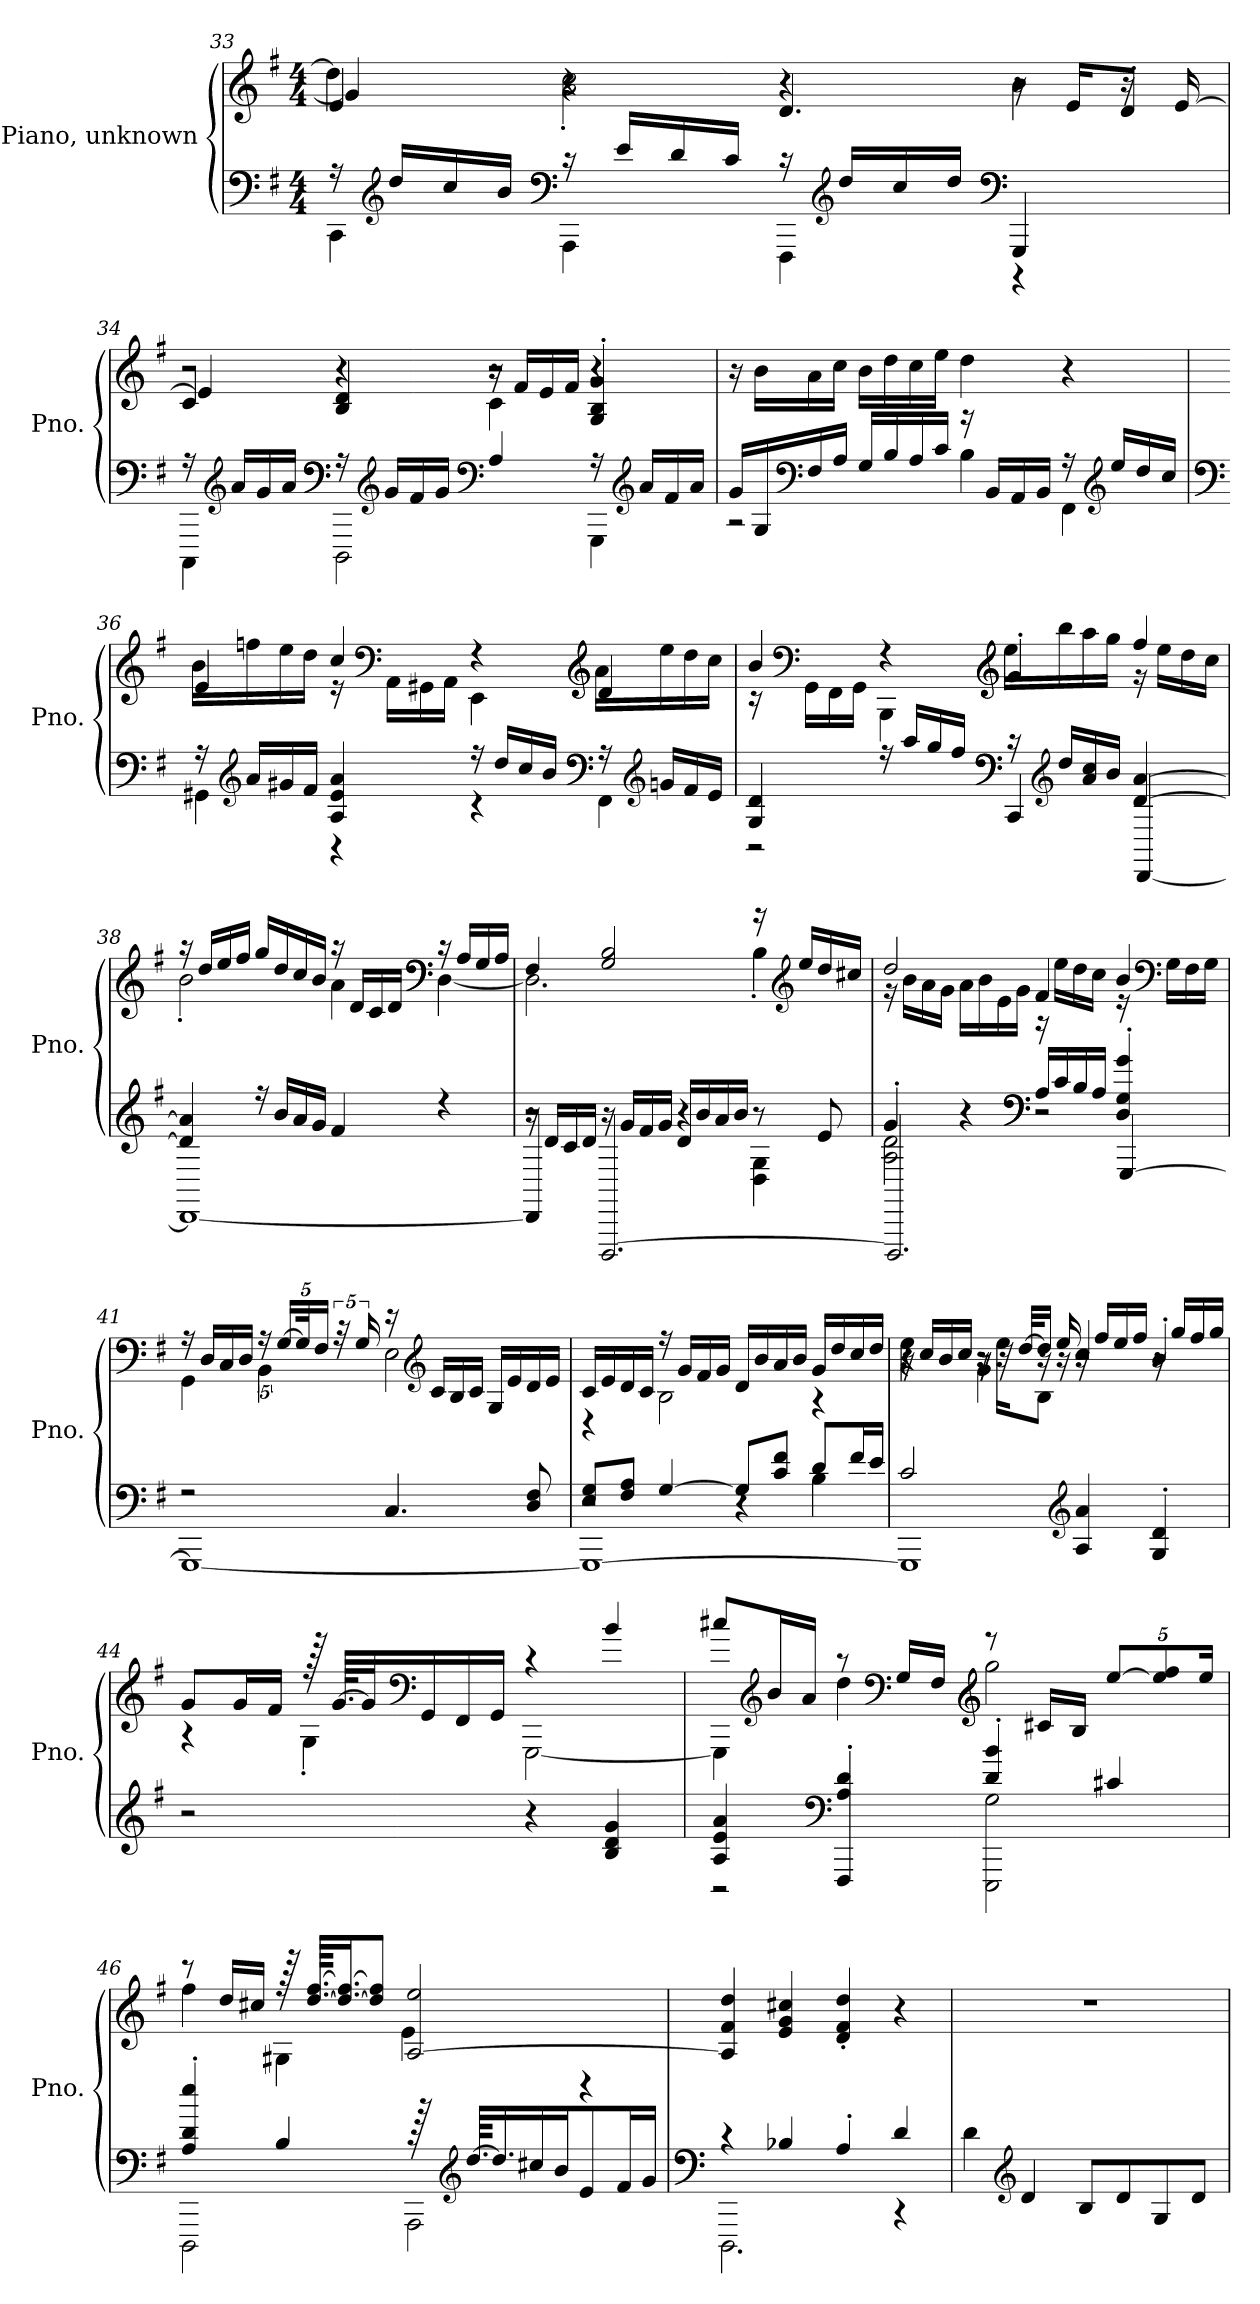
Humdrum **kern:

**kern	**kern
*part1	*part1
*staff2	*staff1
*I"Piano, unknown	*
*I'Pno.	*
!!LO:LB:g=z
*clefF4	*clefG2
*k[f#]	*k[f#]
*M4/4	*M4/4
=33	=33
*^	*^
*	*	*	*^
16r	4CC\	4e/	4dd\]	4g/]
*clefG2	*	*	*	*
16dd/LL	.	.	.	.
16cc/	.	.	.	.
16b/JJ	.	.	.	.
*clefF4	*	*	*	*
16r	4AAA\	4r	2a\' 2cc\'	4r
16e/LL	.	.	.	.
16d/	.	.	.	.
16c/JJ	.	.	.	.
16r	4FFF#\	4r	.	4.d/
*clefG2	*	*	*	*
16dd/LL	.	.	.	.
16cc/	.	.	.	.
16dd/JJ	.	.	.	.
*clefF4	*	*	*	*
4GGG/	4r	16r	4b\	.
.	.	16e/KL	.	.
.	.	8d'/J	.	16r
.	.	.	.	[16e/
!!LO:LB:g=z	!!	!!
=34	=34	=34	=34	=34
16r	4CCC\	4c/	2r	4e/]
*clefG2	*	*	*	*
16a/LL	.	.	.	.
16g/	.	.	.	.
16a/JJ	.	.	.	.
*clefF4	*	*	*	*
16r	2DDD\	4B/ 4d/	.	4r
*clefG2	*	*	*	*
16g/LL	.	.	.	.
16f#/	.	.	.	.
16g/JJ	.	.	.	.
*clefF4	*	*	*	*
4A/	.	16r	4c\	2r
.	.	16f#/LL	.	.
.	.	16e/	.	.
.	.	16f#/JJ	.	.
16r	4GGG\	4G/' 4B/' 4g/'	4r	.
*clefG2	*	*	*	*
16a/LL	.	.	.	.
16f#/	.	.	.	.
16a/JJ	.	.	.	.
*	*	*v	*v	*v
=35	=35	=35
16g/LL	2r	16r
16G/	.	16b\LL
*clefF4	*	*
16F#/	.	16a\
16A/JJ	.	16cc\JJ
16G/LL	.	16b\LL
16B/	.	16dd\
16A/	.	16cc\
16c/JJ	.	16ee\JJ
16r	4B\	4dd\
16BB/LL	.	.
16AA/	.	.
16BB/JJ	.	.
16r	4FF#\	4r
*clefG2	*	*
16ee/LL	.	.
16dd/	.	.
16cc/JJ	.	.
!!LO:LB:g=z
=36	=36	=36
*clefF4	*	*
*	*	*^
16r	4GG#X\	4e/	16b\LL
*clefG2	*	*	*
16a/LL	.	.	16ffn\
16g#X/	.	.	16ee\
16f#/JJ	.	.	16dd\JJ
4A/ 4e/ 4a/	4r	4cc/	16r
*	*	*clefF4	*
.	.	.	16AA\LL
.	.	.	16GG#X\
.	.	.	16AA\JJ
16r	4r	4r	4EE\
16dd/LL	.	.	.
16cc/	.	.	.
16b/JJ	.	.	.
*clefF4	*	*clefG2	*
16r	4FF#\	4d/	16a\LL
*clefG2	*	*	*
16gn/LL	.	.	16ee\
16f#/	.	.	16dd\
16e/JJ	.	.	16cc\JJ
!!LO:PB:g=z	!!
=37	=37	=37	=37
4G/ 4d/	2r	4b/	16r
*	*	*clefF4	*
.	.	.	16GG\LL
.	.	.	16FF#\
.	.	.	16GG\JJ
16r	.	4r	4BBB\
16aa/LL	.	.	.
16gg/	.	.	.
16ff#/JJ	.	.	.
*clefF4	*	*clefG2	*
16r	4CC/	4g'/	16ee\LL
*clefG2	*	*	*
16dd/LL	.	.	16bb\
16a/ 16cc/	.	.	16aa\
16b/JJ	.	.	16gg\JJ
[4d/ [4a/	[4DD/	4ff#/	16r
.	.	.	16ee\LL
.	.	.	16dd\
.	.	.	16cc\JJ
=38	=38	=38	=38
4d/] 4a/]	1DD_	16r	2b'\
.	.	16dd/LL	.
.	.	16ee/	.
.	.	16ff#/JJ	.
16r	.	16gg/LL	.
16b/LL	.	16dd/	.
16a/	.	16cc/	.
16g/JJ	.	16b/JJ	.
4f#/	.	16r	4a\
.	.	16d/LL	.
.	.	16c/	.
.	.	16d/JJ	.
*	*	*clefF4	*
4r	.	16r	[4D\
.	.	16A/LL	.
.	.	16G/	.
.	.	16A/JJ	.
!!LO:LB:g=z	!!
=39	=39	=39	=39
*	*^	*	*
16r	2r	4DD/]	4F#/	2.D\]
16d/LL	.	.	.	.
16c/	.	.	.	.
16d/JJ	.	.	.	.
16r	.	[2.DDD/	2G/ 2B/	.
16g/LL	.	.	.	.
16f#/	.	.	.	.
16g/JJ	.	.	.	.
16d/LL	4r	.	.	.
16b/	.	.	.	.
16a/	.	.	.	.
16b/JJ	.	.	.	.
8r	4D\ 4G\	.	16r	4B'\
*	*	*	*clefG2	*
.	.	.	16ee/LL	.
8e/	.	.	16dd/	.
.	.	.	16cc#X/JJ	.
=40	=40	=40	=40	=40
4g'/	2A\ 2d\	2.DDD/]	2dd/	16r
.	.	.	.	16b\LL
.	.	.	.	16a\
.	.	.	.	16g\JJ
4r	.	.	.	16a\LL
.	.	.	.	16b\
.	.	.	.	16e\
.	.	.	.	16g\JJ
*clefF4	*	*	*	*
16A/LL	2r	.	4f#/	16r
16c/	.	.	.	16ee\LL
16B/	.	.	.	16dd\
16A/JJ	.	.	.	16cc\JJ
4D/' 4G/' 4g/'	.	[4GGG/	4b/	16r
*	*	*	*clefF4	*
.	.	.	.	16G\LL
.	.	.	.	16F#\
.	.	.	.	16G\JJ
*	*v	*v	*	*
!!LO:LB:g=z	!!
=41	=41	=41	=41
2r	1GGG_	16r	4GG\
.	.	16D/LL	.
.	.	16C/	.
.	.	16D/JJ	.
.	.	20r	4BB\
.	.	[20G/LL	.
.	.	40G/K]	.
.	.	20F#/JJ	.
.	.	40r	.
.	.	20G/	.
4.C/	.	16r	2E\
*	*	*clefG2	*
.	.	16c/LL	.
.	.	16B/	.
.	.	16c/JJ	.
.	.	16G/LL	.
.	.	16e/	.
8D/ 8F#/	.	16d/	.
.	.	16e/JJ	.
=42	=42	=42	=42
*	*^	*	*
8E/ 8G/L	2r	1GGG_	16c/LL	4r
.	.	.	16e/	.
8F#/ 8A/J	.	.	16d/	.
.	.	.	16c/JJ	.
[4G/	.	.	16r	2B\
.	.	.	16g/LL	.
.	.	.	16f#/	.
.	.	.	16g/JJ	.
8G/L]	4r	.	16d/LL	.
.	.	.	16b/	.
8c/ 8f#/J	.	.	16a/	.
.	.	.	16b/JJ	.
8d/L	4B\	.	16g/LL	4r
.	.	.	16dd/	.
16f#/L	.	.	16cc/	.
16e/JJ	.	.	16dd/JJ	.
*	*v	*v	*	*
!!LO:LB:g=z
=43	=43	=43	=43
*	*	*^	*^
2c/	1GGG]	16r	4ee\	4r	4r
.	.	16cc/LL	.	.	.
.	.	16b/	.	.	.
.	.	16cc/JJ	.	.	.
.	.	8r	4g\	16r	16r
.	.	.	.	32r	16ee\KL
.	.	.	.	[32dd/KLL	.
.	.	16r	.	16dd/JJ]	8B\J
.	.	16ee/	.	16r	.
*clefG2	*	*	*	*	*
4A/ 4a/	.	16r	2r	4cc/	2r
.	.	16ff#/LL	.	.	.
.	.	16ee/	.	.	.
.	.	16ff#/JJ	.	.	.
4G/' 4d/'	.	16r	.	4b'/	.
.	.	16gg/LL	.	.	.
.	.	16ff#/	.	.	.
.	.	16gg/JJ	.	.	.
*v	*v	*	*	*	*
*	*	*v	*v	*v
=44	=44	=44
2r	8g/L	4r
.	16g/L	.
.	16f#/JJ	.
.	128r	4G'\
.	[64.g/KLLL	.
.	32g/J]	.
*	*clefF4	*
.	16GG/	.
.	16FF#/	.
.	16GG/JJ	.
4r	4r	[2GGG\
4B/ 4d/ 4g/	4b/	.
!!LO:LB:g=z	!!
=45	=45	=45
*^	*	*
4A/ 4e/ 4a/	2r	8cc#X/L	4GGG\]
*	*	*clefG2	*
.	.	16b/L	.
.	.	16a/JJ	.
*clefF4	*	*	*
4FFF#/' 4A/' 4d/'	.	8r	4dd\
*	*	*clefF4	*
.	.	16G/LL	.
.	.	16F#/JJ	.
*	*	*clefG2	*
4d/' 4b/'	2EEE\ 2G\	8r	2gg\
.	.	16c#X/LL	.
.	.	16B/JJ	.
*	*	*Xbrackettup	*
4c#X/	.	[10ee/L	.
.	.	10ee/] 10ff#/	.
.	.	20ee/Jk	.
=46	=46	=46	=46
4A/' 4d/' 4ee/'	2DDD\	8r	4ff#\
.	.	16dd/LL	.
.	.	16cc#X/JJ	.
4B/	.	128r	4G#X\
.	.	[64.dd/ [64.ff#/KKLL	.
.	.	16.dd/_ 16.ff#/_J	.
.	.	8dd/] 8ff#/]J	.
128r	2AAA\	[2A/ 2ee/	4e\
*clefG2	*	*	*
[64.dd/KKLL	.	.	.
16.dd/]	.	.	.
16cc#X/	.	.	.
16b/J	.	.	.
8e/	.	.	4r
16f#/L	.	.	.
16g/JJ	.	.	.
*	*	*v	*v
!!LO:LB:g=z
=47	=47	=47
*clefF4	*	*
4r	2.DDD\	4A/] 4f#/ 4dd/
4B-X/	.	4e/ 4g/ 4cc#X/
4A'/	.	4d/' 4f#/' 4dd/'
4d/	4r	4r
*v	*v	*
=48	=48
4d\	1r
*clefG2	*
4d/	.
8B/L	.
8d/	.
8G/	.
8d/J	.
=	=
*-	*-
